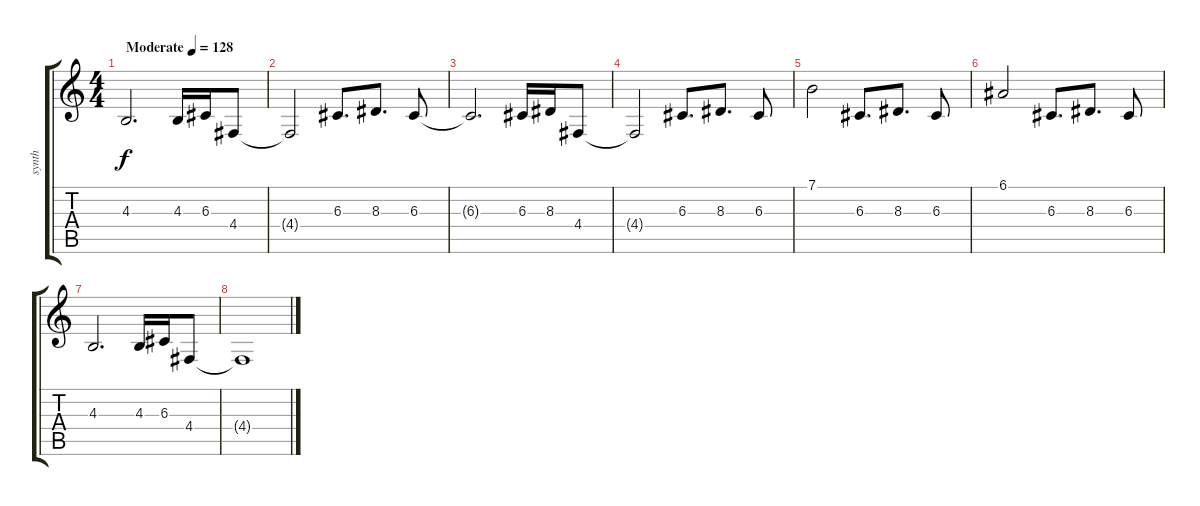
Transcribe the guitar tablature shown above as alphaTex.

\track ("synth" "synth") {instrument lead1square}
\staff {score tabs}
\tuning (E4 B3 G3 D3 A2 D2) {hide}
\ts (4 4)
\tempo (128 "Moderate")
\clef g2
\ks c
4.3.2{d dy f instrument lead1square} 4.3.16 6.3.16 4.4.8 |
4.4{t}.2 6.3.8{d} 8.3.8{d} 6.3.8 |
6.3{t}.2{d} 6.3.16 8.3.16 4.4.8 |
4.4{t}.2 6.3.8{d} 8.3.8{d} 6.3.8 |
7.1.2 6.3.8{d} 8.3.8{d} 6.3.8 |
6.1.2 6.3.8{d} 8.3.8{d} 6.3.8 |
4.3.2{d} 4.3.16 6.3.16 4.4.8 |
4.4{t}.1
